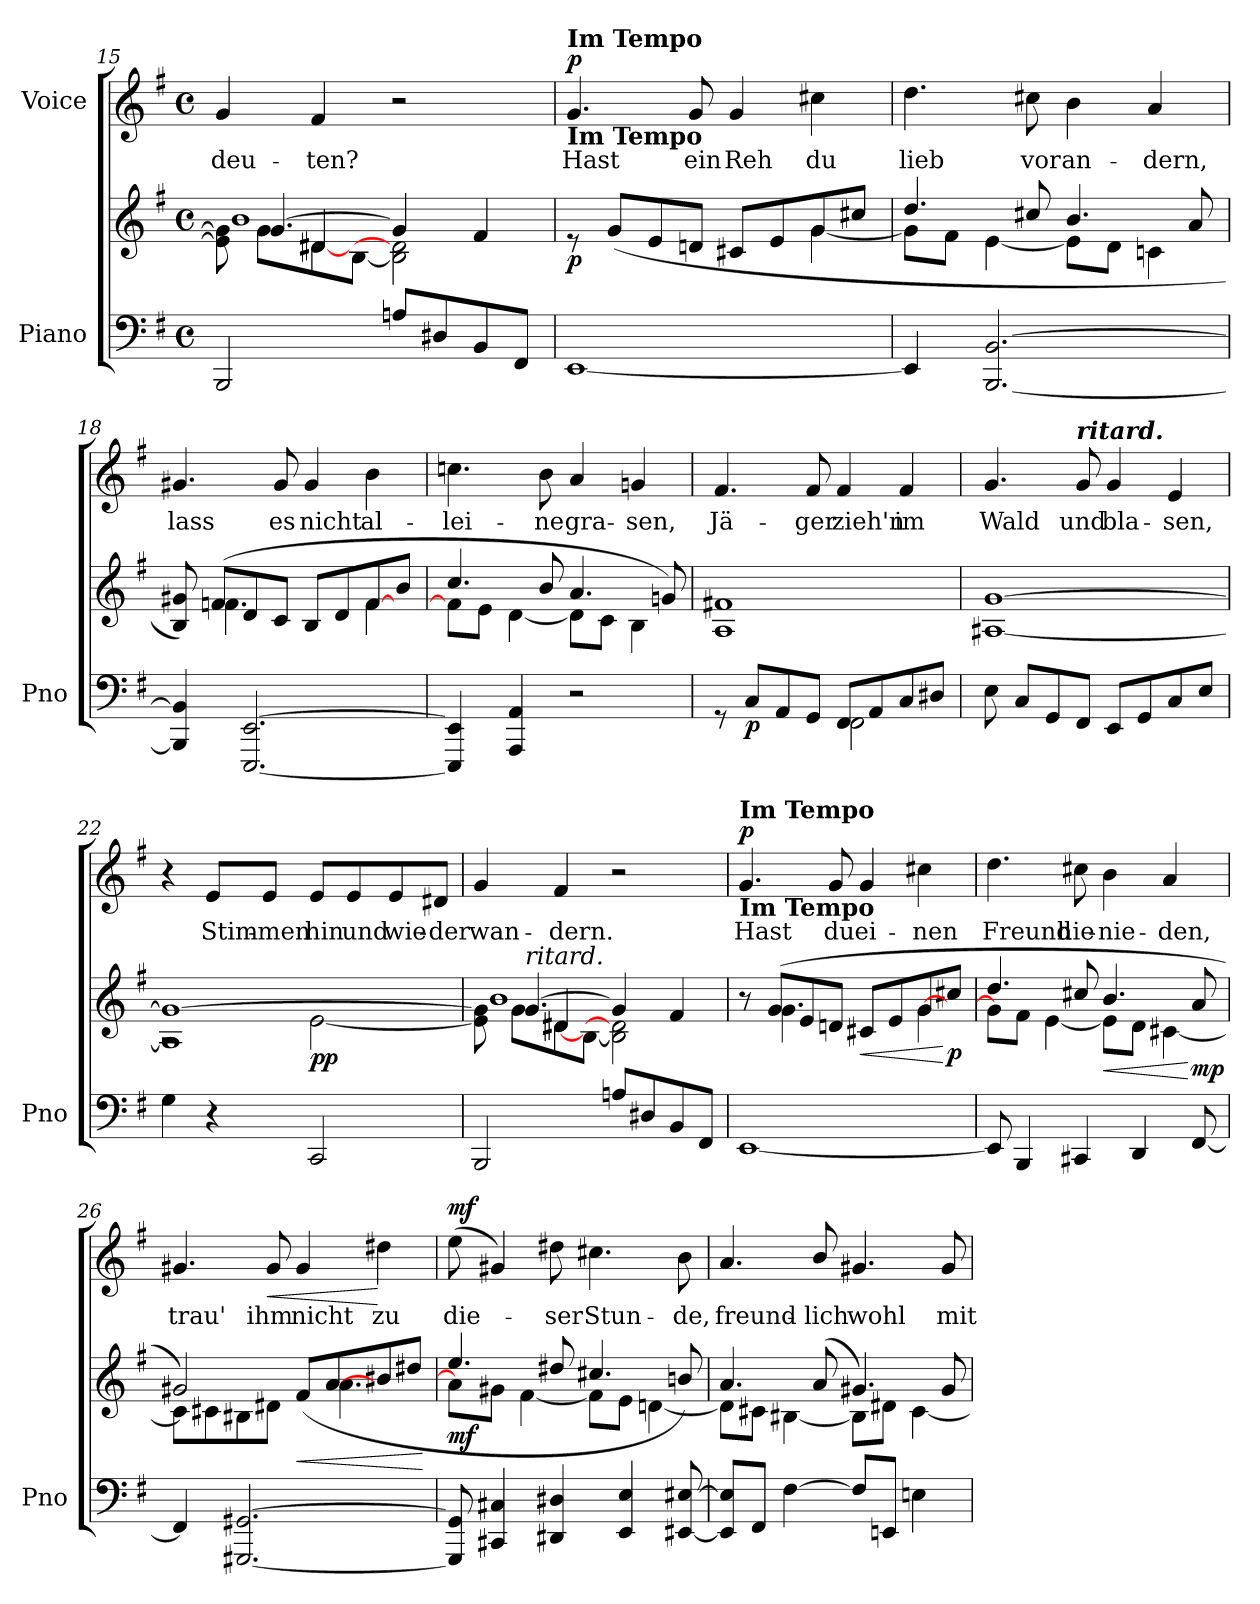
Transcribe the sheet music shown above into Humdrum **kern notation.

**kern	**kern	**dynam	**kern	**text	**dynam
*part2	*part2	*part2	*part1	*part1	*part1
*staff3	*staff2	*staff2/3	*staff1	*staff1	*staff1
*I"Piano	*	*	*I"Voice	*	*
*I'Pno	*	*	*	*	*
!!LO:LB:g=z
*clefF4	*clefG2	*	*clefG2	*	*
*k[f#]	*k[f#]	*	*k[f#]	*	*
*M4/4	*M4/4	*	*M4/4	*	*
*met(c)	*met(c)	*	*met(c)	*	*
=15	=15	=15	=15	=15	=15
*	*^	*	*	*	*
*	*	*^	*	*	*	*
*	*	*	*^	*	*	*	*
!	!	!	!	!	!	!	!LO:LY:b	!
2BBB/	8ryy	8e\] 8g\]	4ryy	1b	.	4g/	-deu-	.
!	!LO:N:head=solid	!	!	!	!	!	!	!
.	(>[4.g/	8g\L	.	.	.	.	.	.
!	!	!	!	!	!	!	!LO:LY:b	!
.	.	[8d#X\	4d#/	.	.	4f#/	-ten?	.
.	.	[8B\J	.	.	.	.	.	.
*	*	*	*	*	*	*MM54	*	*
8An/L	4g/]	2B\] 2d#\]	2ryy	.	.	2r	.	.
8D#X/	.	.	.	.	.	.	.	.
8BB/	4f#/	.	.	.	.	.	.	.
8FF#/J)	.	.	.	.	.	.	.	.
*	*	*v	*v	*v	*	*	*	*
=16	=16	=16	=16	=16	=16	=16
!	!	!	!	!LO:TX:a:B:t=Im Tempo	!	!
!	!	!	!	!LO:TX:b:B:t=Im Tempo	!	!
!	!	!	!LO:DY:b	!	!LO:LY:b	!LO:DY:a
[1EE	8re	2.ryy	p	4.g/	Hast	p
.	(>8g/L	.	.	.	.	.
.	8e/	.	.	.	.	.
!	!	!	!	!	!LO:LY:b	!
.	8dn/J	.	.	8g/	ein	.
!	!	!	!	!	!LO:LY:b	!
.	8c#X/L	.	.	4g/	Reh	.
.	8e/	.	.	.	.	.
!	!	!	!	!	!LO:LY:b	!
.	8g/	[4g\	.	4cc#X\	du	.
.	8cc#X/J	.	.	.	.	.
=17	=17	=17	=17	=17	=17	=17
!	!	!	!	!	!LO:LY:b	!
4EE/]	4.dd/	8g\L]	.	4.dd\	lieb	.
.	.	8f#\J	.	.	.	.
[2.BBB/ [2.BB/	.	[4e\	.	.	.	.
!	!	!	!	!	!LO:LY:b	!
.	8cc#X/	.	.	8cc#X\	vor	.
!	!	!	!	!	!LO:LY:b	!
.	4.b/	8e\L]	.	4b\	an-	.
.	.	8d\J	.	.	.	.
!	!	!	!	!	!LO:LY:b	!
.	.	4cn\	.	4a/	-dern,	.
.	8a/	.	.	.	.	.
=18	=18	=18	=18	=18	=18	=18
!	!	!	!	!	!LO:LY:b	!
4BBB/] 4BB/]	8B/ 8g#X/)	8rcyy	.	4.g#X/	lass	.
!	!LO:N:head=solid	!	!	!	!	!
.	(>8fn/L	4.f\	.	.	.	.
[2.EEE/ [2.EE/	8d/	.	.	.	.	.
!	!	!	!	!	!LO:LY:b	!
.	8c/J	.	.	8g#/	es	.
!	!	!	!	!	!LO:LY:b	!
.	8B/L	4rddyy	.	4g#/	nicht	.
.	8d/	.	.	.	.	.
!	!	!	!	!	!LO:LY:b	!
.	[8f/	4f\	.	4b\	al-	.
.	8b/J	.	.	.	.	.
=19	=19	=19	=19	=19	=19	=19
!	!	!	!	!	!LO:LY:b	!
4EEE/] 4EE/]	4.cc/	8f\L]	.	4.ccn\	-lei-	.
.	.	8e\J	.	.	.	.
4AAA/ 4AA/	.	[4d\	.	.	.	.
!	!	!	!	!	!LO:LY:b	!
.	8b/	.	.	8b\	-ne	.
!	!	!	!	!	!LO:LY:b	!
2r	4.a/	8d\L]	.	4a/	gra-	.
.	.	8c\J	.	.	.	.
!	!	!	!	!	!LO:LY:b	!
.	.	4B\	.	4gn/	-sen,	.
.	8gn/)	.	.	.	.	.
*	*v	*v	*	*	*	*
!!LO:PB:g=z
=20	=20	=20	=20	=20	=20
*^	*	*	*	*	*
!	!	!	!	!	!LO:LY:b	!
8rGG	2ryy	1A 1f#X	.	4.f#/	Jä-	.
!	!	!	!LO:DY:b=2	!	!	!
8C/L	.	.	p	.	.	.
8AA/	.	.	.	.	.	.
!	!	!	!	!	!LO:LY:b	!
8GG/J	.	.	.	8f#/	-ger	.
!	!	!	!	!	!LO:LY:b	!
8FF#/L	2FF#\	.	.	4f#/	zieh'n	.
8AA/	.	.	.	.	.	.
!	!	!	!	!	!LO:LY:b	!
8C/	.	.	.	4f#/	im	.
8D#X/J	.	.	.	.	.	.
*v	*v	*	*	*	*	*
=21	=21	=21	=21	=21	=21
!	!	!	!	!LO:LY:b	!
8E\	[1A#X [1g	.	4.g/	Wald	.
8C/L	.	.	.	.	.
8GG/	.	.	.	.	.
!	!	!	!LO:TX:a:Bi:t=ritard.	!	!
!	!	!	!	!LO:LY:b	!
8FF#/J	.	.	8g/	und	.
!	!	!	!	!LO:LY:b	!
8EE/L	.	.	4g/	bla-	.
8GG/	.	.	.	.	.
*	*	*	*MM62	*	*
!	!	!	!	!LO:LY:b	!
8C/	.	.	4e/	-sen,	.
8E/J	.	.	.	.	.
=22	=22	=22	=22	=22	=22
*	*^	*	*	*	*
4G\	1A#] 1g_	2rA	.	4r	.	.
!	!	!	!	!	!LO:LY:b	!
4r	.	.	.	8e/L	Stim-	.
!	!	!	!	!	!LO:LY:b	!
.	.	.	.	8e/J	-men	.
!	!	!	!LO:DY:b	!	!LO:LY:b	!
2CC/	.	[2e\	pp	8e/L	hin	.
!	!	!	!	!	!LO:LY:b	!
.	.	.	.	8e/	und	.
!	!	!	!	!	!LO:LY:b	!
.	.	.	.	8e/	wie-	.
!	!	!	!	!	!LO:LY:b	!
.	.	.	.	8d#X/J	-der	.
*	*v	*v	*	*	*	*
=23	=23	=23	=23	=23	=23
*	*	*	*MM58	*	*
*	*^	*	*	*	*
*	*	*^	*	*	*	*
*	*	*	*^	*	*	*	*
!	!	!	!	!	!	!	!LO:LY:b	!
2BBB/	8ryy	8e\] 8g\]	4ryy	1b	.	4g/	wan-	.
!	!LO:TX:a:i:t=ritard.	!	!	!	!	!	!	!
!	!LO:N:head=solid	!	!	!	!	!	!	!
.	(>[4.g/	8g\L	.	.	.	.	.	.
*	*	*	*	*	*	*MM56	*	*
!	!	!	!	!	!	!	!LO:LY:b	!
.	.	[8d#X\	4d#/	.	.	4f#/	-dern.	.
.	.	[8B\J	.	.	.	.	.	.
*	*	*	*	*	*	*MM54	*	*
8An/L	4g/]	2B\] 2d#\]	2ryy	.	.	2r	.	.
8D#X/	.	.	.	.	.	.	.	.
8BB/	4f#/	.	.	.	.	.	.	.
8FF#/J)	.	.	.	.	.	.	.	.
*	*	*v	*v	*v	*	*	*	*
!!LO:LB:g=z
=24	=24	=24	=24	=24	=24	=24
!	!	!	!	!LO:TX:a:B:t=Im Tempo	!	!
!	!	!	!	!LO:TX:b:B:t=Im Tempo	!	!
!	!	!	!	!	!LO:LY:b	!LO:DY:a
[1EE	8r	8rgyy	.	4.g/	Hast	p
!	!LO:N:head=solid	!	!	!	!	!
.	(>8g/L	4.g\	.	.	.	.
.	8e/	.	.	.	.	.
!	!	!	!	!	!LO:LY:b	!
.	8dn/J	.	.	8g/	du	.
!	!	!	!LO:HP:b	!	!LO:LY:b	!
.	8c#X/L	4rddyy	<	4g/	ei-	.
.	8e/	.	.	.	.	.
!	!	!	!	!	!LO:LY:b	!
.	[8g/	4g\	.	4cc#X\	-nen	.
!	!	!	!LO:DY:n=1:b	!	!	!
.	8cc#X/J	.	[ p	.	.	.
=25	=25	=25	=25	=25	=25	=25
!	!	!	!	!	!LO:LY:b	!
8EE/]	4.dd/	8g\L]	.	4.dd\	Freund	.
4BBB/	.	8f#\J	.	.	.	.
.	.	[4e\	.	.	.	.
!	!	!	!	!	!LO:LY:b	!
4CC#X/	8cc#X/	.	.	8cc#X\	hie-	.
!	!	!	!LO:HP:b	!	!LO:LY:b	!
.	4.b/	8e\L]	<	4b\	-nie-	.
4DD/	.	8d\J	.	.	.	.
!	!	!	!	!	!LO:LY:b	!
.	.	[4c#X\	.	4a/	-den,	.
!	!	!	!LO:DY:n=1:b	!	!	!
[8FF#/	8a/	.	[ mp	.	.	.
=26	=26	=26	=26	=26	=26	=26
!	!	!	!	!	!LO:LY:b	!
4FF#/]	2g#X/)	8c#\L]	.	4.g#X/	trau'	.
.	.	8c#X\	.	.	.	.
[2.GGG#X/ [2.GG#X/	.	8B#X\	.	.	.	.
!	!	!	!	!	!LO:LY:b	!LO:HP:b
.	.	8d#X\J	.	8g#/	ihm	<
!	!	!	!LO:HP:b	!	!LO:LY:b	!
.	(>8f#/L	8reyy	<	4g#/	nicht	.
!	!	!LO:N:head=solid	!	!	!	!
.	[8a/	4.a\	.	.	.	.
!	!	!	!	!	!LO:LY:b	!
.	8b#X/	.	.	4dd#X\	zu	[
.	8dd#X/J	.	.	.	.	.
*	*v	*v	*	*	*	*
.	.	[	.	.	.
=27	=27	=27	=27	=27	=27
*	*^	*	*	*	*
!	!	!	!LO:DY:b	!	!LO:LY:b	!LO:DY:a
8GGG#/] 8GG#/]	4.ee/	8a\L]	mf	(>8ee\	die-	mf
4CC#X/ 4C#X/	.	8g#X\J	.	4g#X/)	.	.
.	.	[4f#\	.	.	.	.
!	!	!	!	!	!LO:LY:b	!
4DD#X/ 4D#X/	8dd#X/	.	.	8dd#X\	-ser	.
!	!	!	!	!	!LO:LY:b	!
.	4.cc#X/	8f#\L]	.	4.cc#X\	Stun-	.
4EE/ 4E/	.	8e\J	.	.	.	.
.	.	[4dn\	.	.	.	.
!	!	!	!	!	!LO:LY:b	!
[8EE#X/ [8E#X/	8bn/)	.	.	8b\	-de,	.
!!LO:LB:g=z
=28	=28	=28	=28	=28	=28	=28
!	!	!	!	!	!LO:LY:b	!
8EE#/] 8E#/]L	4.a/	8d\L]	.	4.a/	freund-	.
8FF#/J	.	8c#X\J	.	.	.	.
[4F#\	.	[4B#X\	.	.	.	.
!	!	!	!	!	!LO:LY:b	!
.	(>8a/	.	.	8b/	-lich	.
!	!	!	!	!	!LO:LY:b	!
8F#/L]	4.g#X/)	8B#\L]	.	4.g#X/	wohl	.
8EEn/J	.	8d#X\J	.	.	.	.
4En\	.	[4c#\	.	.	.	.
!	!	!	!	!	!LO:LY:b	!
.	8g#/	.	.	8g#/	mit	.
*	*v	*v	*	*	*	*
=	=	=	=	=	=
*-	*-	*-	*-	*-	*-
